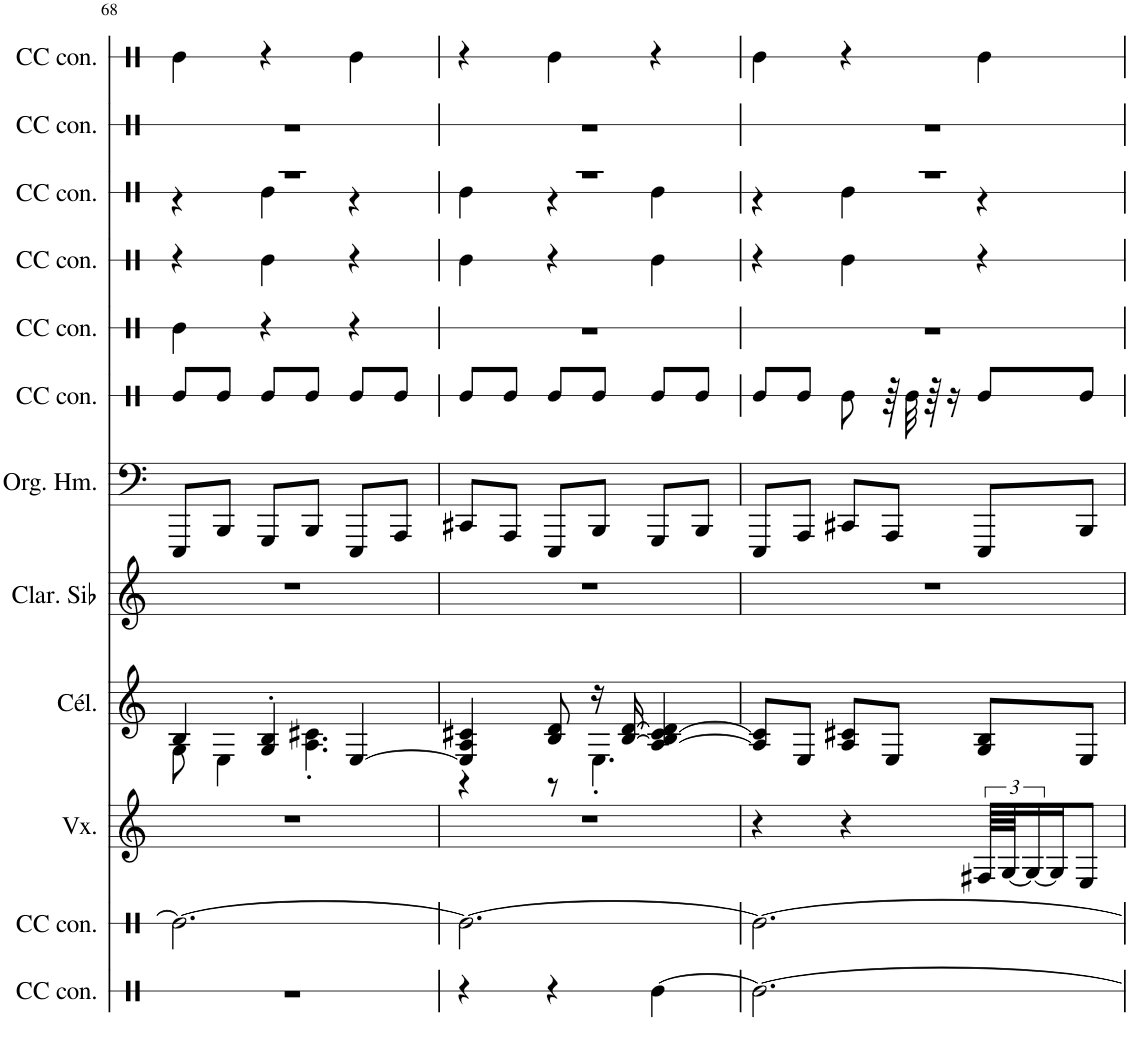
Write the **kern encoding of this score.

**kern	**kern	**kern	**kern	**kern	**kern	**kern	**kern	**kern	**kern	**kern	**kern
*part12	*part11	*part10	*part9	*part8	*part7	*part6	*part5	*part4	*part3	*part2	*part1
*staff12	*staff11	*staff10	*staff9	*staff8	*staff7	*staff6	*staff5	*staff4	*staff3	*staff2	*staff1
*I"Caisse claire de concert, Thunder	*I"Caisse claire de concert, Rain	*I"Voix, Guitar	*I"Célesta, Rhoades	*I"Clarinette en Sib	*I"Orgue Hammond, Bass	*I"Caisse claire de concert, Ride Cymbal 1	*I"Caisse claire de concert, Crash Cymbal	*I"Caisse claire de concert, Snare and Toms	*I"Caisse claire de concert, Pedal Hi Hat	*I"Caisse claire de concert, Alternate Ride	*I"Caisse claire de concert, Bass Drum
*I'CC con.	*I'CC con.	*I'Vx.	*I'Cél.	*I'Clar. Sib	*I'Org. Hm.	*I'CC con.	*I'CC con.	*I'CC con.	*I'CC con.	*I'CC con.	*I'CC con.
!!LO:PB:g=z
*clefX	*clefX	*clefG2	*clefG2	*clefG2	*clefF4	*clefX	*clefX	*clefX	*clefX	*clefX	*clefX
*	*	*	*Trd-7c-12	*Trd1c2	*	*	*	*	*	*	*
*k[]	*k[]	*k[]	*k[]	*k[]	*k[]	*k[]	*k[]	*k[]	*k[]	*k[]	*k[]
*M3/4	*M3/4	*M3/4	*M3/4	*M3/4	*M3/4	*M3/4	*M3/4	*M3/4	*M3/4	*M3/4	*M3/4
=68	=68	=68	=68	=68	=68	=68	=68	=68	=68	=68	=68
*	*	*	*^	*	*	*	*	*	*^	*	*
2.r	2.Re\_	2.r	4B/	8G\	2.r	8EEE/L	8Re/L	4Re\	4r	2.r	4r	2.r	4Re\
.	.	.	.	4E\	.	8BBB/J	8Re/J	.	.	.	.	.	.
.	.	.	4G/' 4B/'	.	.	8GGG/L	8Re/L	4r	4Re\	.	4Re\	.	4r
.	.	.	.	4.A\' 4.c#X\'	.	8BBB/J	8Re/J	.	.	.	.	.	.
.	.	.	[4E/	.	.	8EEE/L	8Re/L	4r	4r	.	4r	.	4Re\
.	.	.	.	.	.	8AAA/J	8Re/J	.	.	.	.	.	.
=69	=69	=69	=69	=69	=69	=69	=69	=69	=69	=69	=69	=69	=69
4r	2.Re\_	2.r	4E/] 4A/ 4c#X/	4r	2.r	8CC#X/L	8Re/L	2.r	4Re\	2.r	4Re\	2.r	4r
.	.	.	.	.	.	8AAA/J	8Re/J	.	.	.	.	.	.
4r	.	.	8B/ 8d/	8r	.	8EEE/L	8Re/L	.	4r	.	4r	.	4Re\
.	.	.	16r	4.E'\	.	8BBB/J	8Re/J	.	.	.	.	.	.
.	.	.	[16B/ [16d/	.	.	.	.	.	.	.	.	.	.
[4Re\	.	.	[4A/ 4B/] [4c#/ 4d/]	.	.	8GGG/L	8Re/L	.	4Re\	.	4Re\	.	4r
.	.	.	.	.	.	8BBB/J	8Re/J	.	.	.	.	.	.
*	*	*	*v	*v	*	*	*	*	*	*	*	*	*
=70	=70	=70	=70	=70	=70	=70	=70	=70	=70	=70	=70	=70
2.Re\_	2.Re\_	4r	8A/] 8c#/]L	2.r	8EEE/L	8Re/L	2.r	4r	2.r	4r	2.r	4Re\
.	.	.	8E/J	.	8AAA/J	8Re/J	.	.	.	.	.	.
.	.	4r	8A/ 8c#X/L	.	8CC#X/L	8Re\	.	4Re\	.	4Re\	.	4r
.	.	.	8E/J	.	8AAA/J	64r	.	.	.	.	.	.
.	.	.	.	.	.	32Re\	.	.	.	.	.	.
.	.	.	.	.	.	64r	.	.	.	.	.	.
.	.	.	.	.	.	16r	.	.	.	.	.	.
.	.	96F#X/LLLL	8G/ 8B/L	.	8EEE/L	8Re/L	.	4r	.	4r	.	4Re\
.	.	[96G/JJ	.	.	.	.	.	.	.	.	.	.
.	.	24G/_	.	.	.	.	.	.	.	.	.	.
.	.	16G/J]	.	.	.	.	.	.	.	.	.	.
.	.	8E/J	8E/J	.	8BBB/J	8Re/J	.	.	.	.	.	.
*	*	*	*	*	*	*	*	*	*v	*v	*	*
=	=	=	=	=	=	=	=	=	=	=	=
*-	*-	*-	*-	*-	*-	*-	*-	*-	*-	*-	*-
